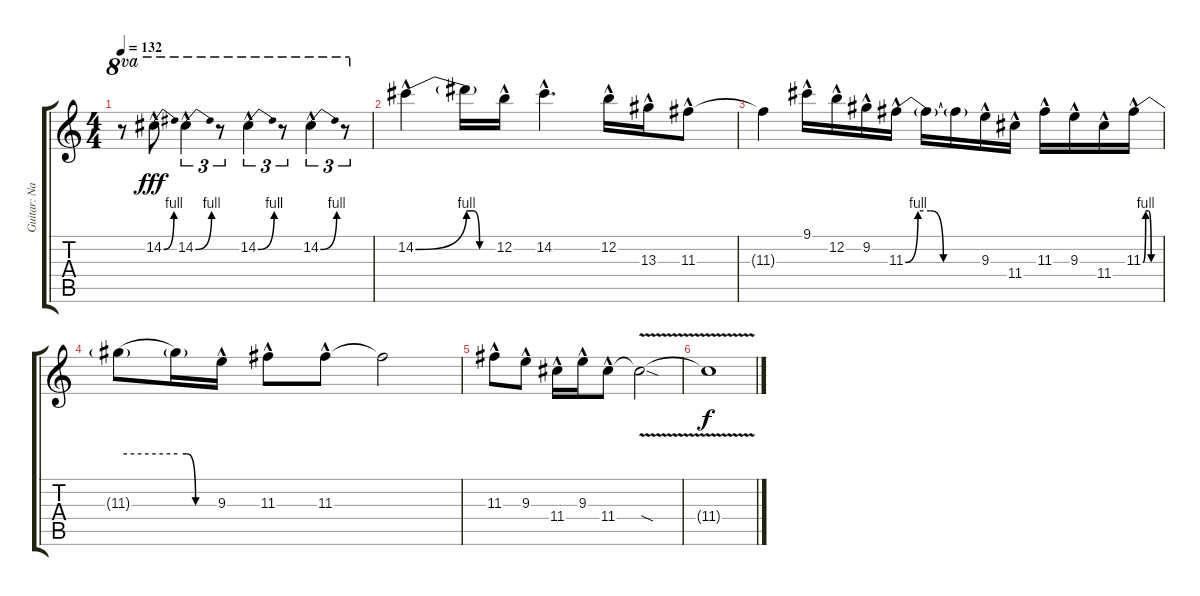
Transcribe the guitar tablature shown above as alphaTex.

\track ("Guitar: Nancy" "Guitar: Na") {instrument overdrivenguitar}
\staff {score tabs}
\tuning (E4 B3 G3 D3 A2 E2) {hide}
\ts (4 4)
\tempo 132
\clef g2
\ks c
r.8{ot 8va dy fff} 14.2{be (bend 0 0 60 4) hac}.8{ot 8va} 14.2{be (bend 0 0 60 4) hac}.4{tu (3 2) ot 8va} r.8{tu (3 2) ot 8va} 14.2{be (bend 0 0 60 4) hac}.4{tu (3 2) ot 8va} r.8{tu (3 2) ot 8va} 14.2{be (bend 0 0 60 4) hac}.4{tu (3 2) ot 8va} r.8{tu (3 2) ot 8va} |
14.2{be (bend 0 0 60 4) hac}.4 14.2{be (custom 0 4 15 4 30 0 60 0) t}.16 12.2{hac}.16 14.2{hac}.4{d} 12.2{hac}.16 13.3{hac}.16 11.3{hac}.8 |
11.3{t}.4 9.1{hac}.16 12.2{hac}.16 9.2{hac}.16 11.3{be (custom 0 0 10 4 20 4 30 0 60 0) hac}.16 11.3{t}.16 11.3{t}.16 9.3{hac}.16 11.4{hac}.16 11.3{hac}.16 9.3{hac}.16 11.4{hac}.16 11.3{be (custom 0 0 10 4 20 4 30 0 60 0) hac}.16 |
11.3{be (hold 0 4 60 4) t}.8 11.3{be (custom 0 4 15 4 30 0 60 0) t}.16 9.3{hac}.16 11.3{hac}.8 11.3{hac}.8 11.3{t}.2 |
11.3{hac}.8 9.3{hac}.8 11.4{hac}.16 9.3{hac}.16 11.4{hac}.8 11.4{v sod t}.2 |
11.4{t}.1{dy f}
